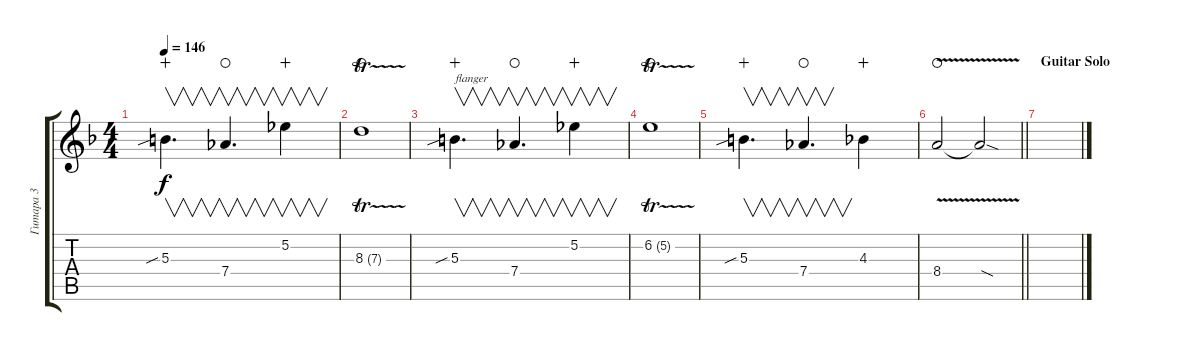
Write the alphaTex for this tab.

\track ("Гитара 3" "Гитара 3") {instrument distortionguitar}
\staff {score tabs}
\tuning (Eb4 Bb3 Gb3 Db3 Ab2 Db2) {hide}
\ts (4 4)
\tempo 146
\clef g2
\ks dminor
5.3{sib}.4{v d dy f wahc} 7.4.4{v d waho} 5.2.4{v wahc} |
8.3{tr (7 16)}.1{waho} |
5.3{sib}.4{v d txt "flanger" volume 9 instrument distortionguitar wahc} 7.4.4{v d waho} 5.2.4{v wahc} |
6.2{tr (5 16)}.1{waho} |
5.3{sib}.4{v d wahc} 7.4.4{v d waho} 4.3.4{wahc} |
\barLineRight lightlight
8.4{v}.2{waho} 8.4{sod t}.2 |
\section ("" "Guitar Solo")
